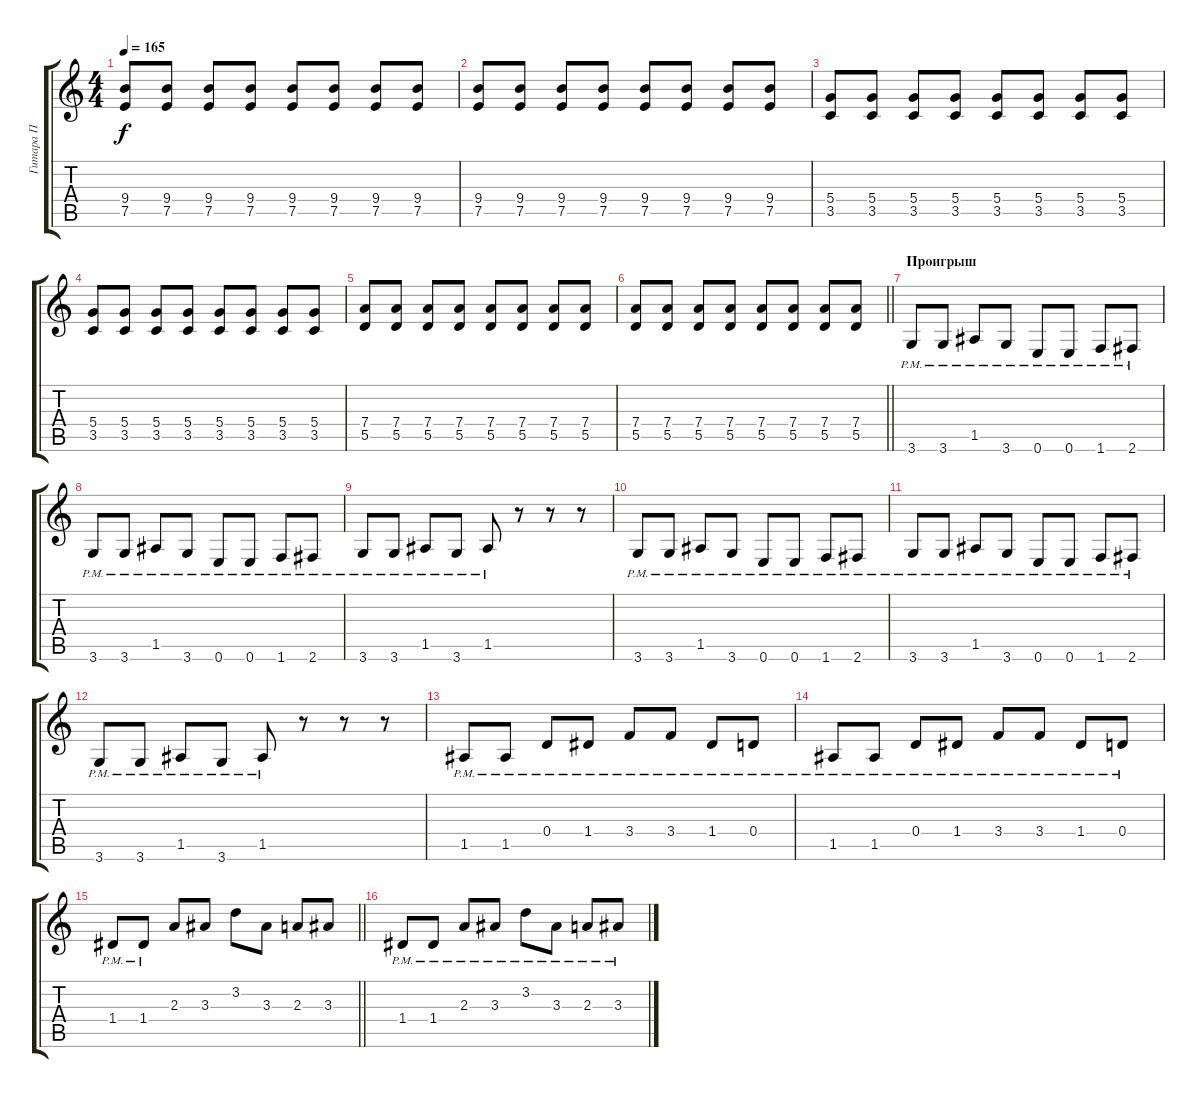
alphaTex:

\track ("Гитара П" "Гитара П") {instrument overdrivenguitar}
\staff {score tabs}
\tuning (E4 B3 G3 D3 A2 E2) {hide}
\ts (4 4)
\tempo 165
\clef g2
\ks c
(9.4 7.5).8{dy f} (9.4 7.5).8 (9.4 7.5).8 (9.4 7.5).8 (9.4 7.5).8 (9.4 7.5).8 (9.4 7.5).8 (9.4 7.5).8 |
(9.4 7.5).8 (9.4 7.5).8 (9.4 7.5).8 (9.4 7.5).8 (9.4 7.5).8 (9.4 7.5).8 (9.4 7.5).8 (9.4 7.5).8 |
(5.4 3.5).8 (5.4 3.5).8 (5.4 3.5).8 (5.4 3.5).8 (5.4 3.5).8 (5.4 3.5).8 (5.4 3.5).8 (5.4 3.5).8 |
(5.4 3.5).8 (5.4 3.5).8 (5.4 3.5).8 (5.4 3.5).8 (5.4 3.5).8 (5.4 3.5).8 (5.4 3.5).8 (5.4 3.5).8 |
(7.4 5.5).8 (7.4 5.5).8 (7.4 5.5).8 (7.4 5.5).8 (7.4 5.5).8 (7.4 5.5).8 (7.4 5.5).8 (7.4 5.5).8 |
\barLineRight lightlight
(7.4 5.5).8 (7.4 5.5).8 (7.4 5.5).8 (7.4 5.5).8 (7.4 5.5).8 (7.4 5.5).8 (7.4 5.5).8 (7.4 5.5).8 |
\section ("" "Проигрыш")
3.6{pm}.8 3.6{pm}.8 1.5{pm}.8 3.6{pm}.8 0.6{pm}.8 0.6{pm}.8 1.6{pm}.8 2.6{pm}.8 |
3.6{pm}.8 3.6{pm}.8 1.5{pm}.8 3.6{pm}.8 0.6{pm}.8 0.6{pm}.8 1.6{pm}.8 2.6{pm}.8 |
3.6{pm}.8 3.6{pm}.8 1.5{pm}.8 3.6{pm}.8 1.5{pm}.8 r.8 r.8 r.8 |
3.6{pm}.8 3.6{pm}.8 1.5{pm}.8 3.6{pm}.8 0.6{pm}.8 0.6{pm}.8 1.6{pm}.8 2.6{pm}.8 |
3.6{pm}.8 3.6{pm}.8 1.5{pm}.8 3.6{pm}.8 0.6{pm}.8 0.6{pm}.8 1.6{pm}.8 2.6{pm}.8 |
3.6{pm}.8 3.6{pm}.8 1.5{pm}.8 3.6{pm}.8 1.5{pm}.8 r.8 r.8 r.8 |
1.5{pm}.8 1.5{pm}.8 0.4{pm}.8 1.4{pm}.8 3.4{pm}.8 3.4{pm}.8 1.4{pm}.8 0.4{pm}.8 |
1.5{pm}.8 1.5{pm}.8 0.4{pm}.8 1.4{pm}.8 3.4{pm}.8 3.4{pm}.8 1.4{pm}.8 0.4{pm}.8 |
\barLineRight lightlight
1.4{pm}.8 1.4{pm}.8 2.3.8 3.3.8 3.2.8 3.3.8 2.3.8 3.3.8 |
1.4{pm}.8 1.4{pm}.8 2.3{pm}.8 3.3{pm}.8 3.2{pm}.8 3.3{pm}.8 2.3{pm}.8 3.3{pm}.8
